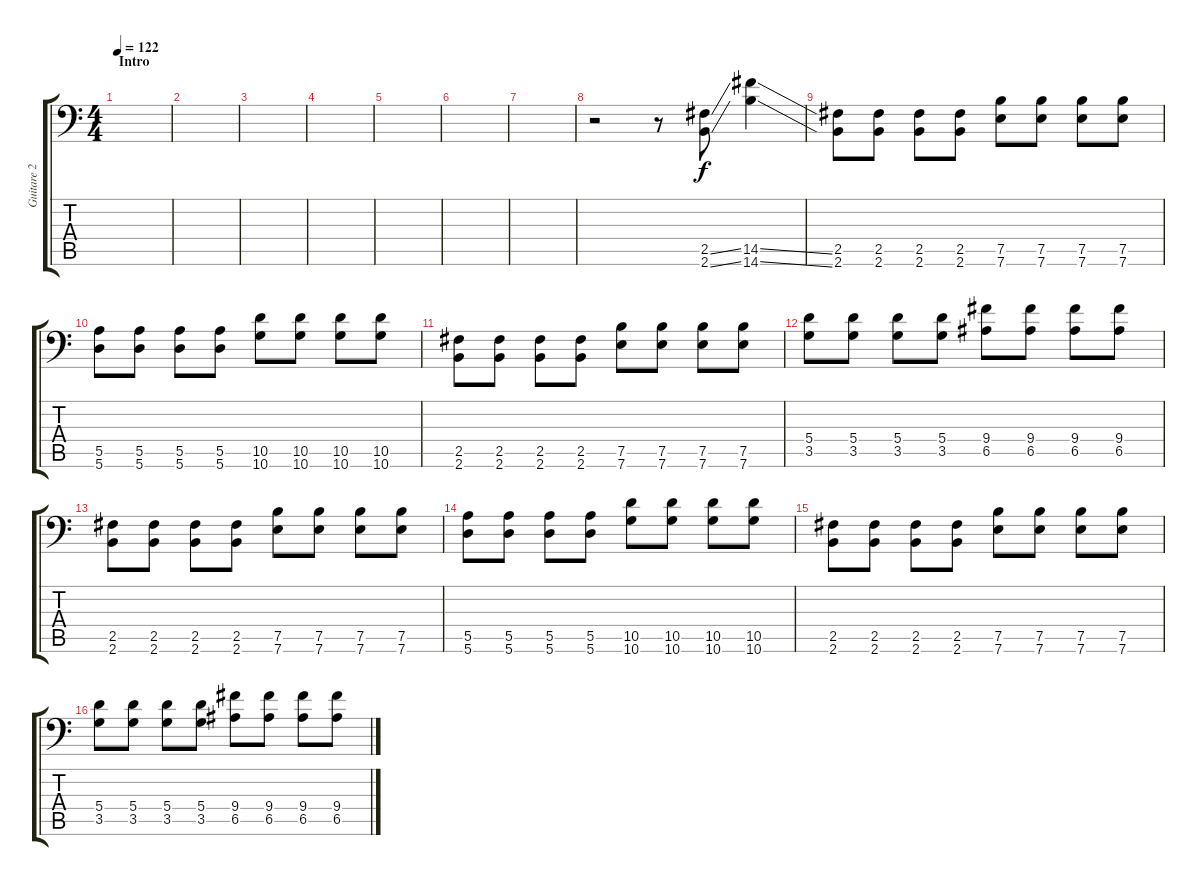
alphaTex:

\track ("Guitare 2" "Guitare 2") {instrument distortionguitar}
\staff {score tabs}
\tuning (B3 Gb3 D3 A2 E2 A1) {hide}
\ts (4 4)
\section ("" "Intro")
\tempo 122
\clef f4
\ks c
|
|
|
|
|
|
|
r.2 r.8 (2.5{ss} 2.6{ss}).8 (14.5{ss} 14.6{ss}).4 |
(2.5 2.6).8 (2.5 2.6).8 (2.5 2.6).8 (2.5 2.6).8 (7.5 7.6).8 (7.5 7.6).8 (7.5 7.6).8 (7.5 7.6).8 |
(5.5 5.6).8 (5.5 5.6).8 (5.5 5.6).8 (5.5 5.6).8 (10.5 10.6).8 (10.5 10.6).8 (10.5 10.6).8 (10.5 10.6).8 |
(2.5 2.6).8 (2.5 2.6).8 (2.5 2.6).8 (2.5 2.6).8 (7.5 7.6).8 (7.5 7.6).8 (7.5 7.6).8 (7.5 7.6).8 |
(5.4 3.5).8 (5.4 3.5).8 (5.4 3.5).8 (5.4 3.5).8 (9.4 6.5).8 (9.4 6.5).8 (9.4 6.5).8 (9.4 6.5).8 |
(2.5 2.6).8 (2.5 2.6).8 (2.5 2.6).8 (2.5 2.6).8 (7.5 7.6).8 (7.5 7.6).8 (7.5 7.6).8 (7.5 7.6).8 |
(5.5 5.6).8 (5.5 5.6).8 (5.5 5.6).8 (5.5 5.6).8 (10.5 10.6).8 (10.5 10.6).8 (10.5 10.6).8 (10.5 10.6).8 |
(2.5 2.6).8 (2.5 2.6).8 (2.5 2.6).8 (2.5 2.6).8 (7.5 7.6).8 (7.5 7.6).8 (7.5 7.6).8 (7.5 7.6).8 |
(5.4 3.5).8 (5.4 3.5).8 (5.4 3.5).8 (5.4 3.5).8 (9.4 6.5).8 (9.4 6.5).8 (9.4 6.5).8 (9.4 6.5).8
